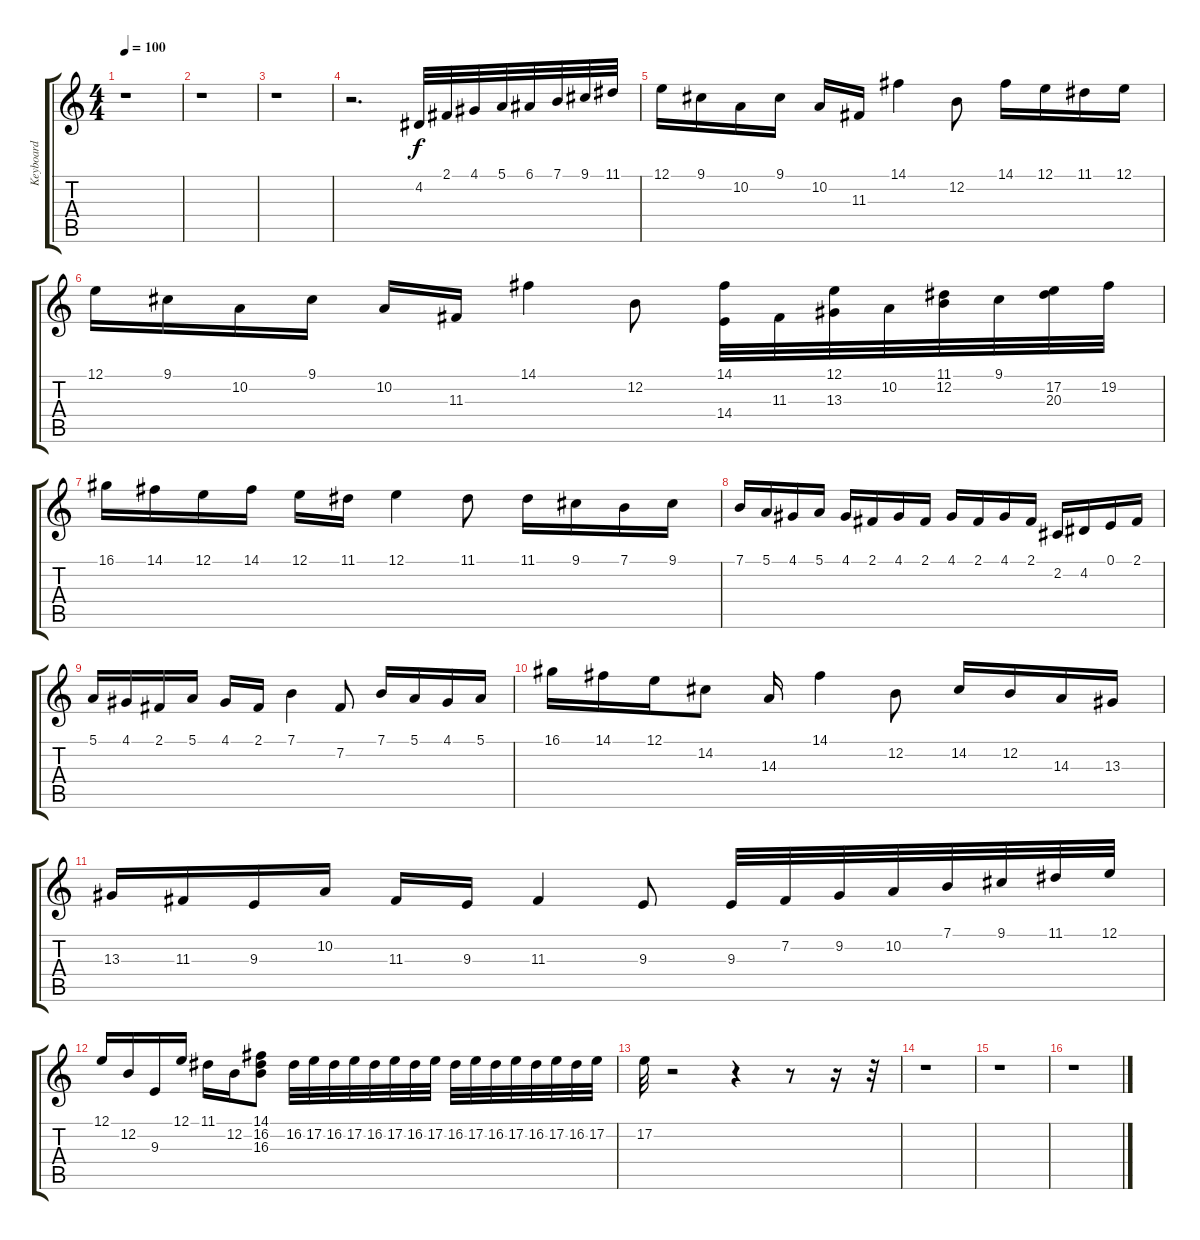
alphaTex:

\track ("Keyboard" "Keyboard") {instrument lead8bassandlead}
\staff {score tabs}
\tuning (E4 B3 G3 D3 A2 E2) {hide}
\ts (4 4)
\tempo 100
\clef g2
\ks c
r.1{dy f} |
r.1 |
r.1 |
r.2{d} 4.2.32 2.1.32 4.1.32 5.1.32 6.1.32 7.1.32 9.1.32 11.1.32 |
12.1.16 9.1.16 10.2.16 9.1.16 10.2.16 11.3.16 14.1.4 12.2.8 14.1.16 12.1.16 11.1.16 12.1.16 |
12.1.16 9.1.16 10.2.16 9.1.16 10.2.16 11.3.16 14.1.4 12.2.8 (14.1 14.4).32 11.3.32 (12.1 13.3).32 10.2.32 (11.1 12.2).32 9.1.32 (17.2 20.3).32 19.2.32 |
16.1.16 14.1.16 12.1.16 14.1.16 12.1.16 11.1.16 12.1.4 11.1.8 11.1.16 9.1.16 7.1.16 9.1.16 |
7.1.16 5.1.16 4.1.16 5.1.16 4.1.16 2.1.16 4.1.16 2.1.16 4.1.16 2.1.16 4.1.16 2.1.16 2.2.16 4.2.16 0.1.16 2.1.16 |
5.1.16 4.1.16 2.1.16 5.1.16 4.1.16 2.1.16 7.1.4 7.2.8 7.1.16 5.1.16 4.1.16 5.1.16 |
16.1.16 14.1.16 12.1.16 14.2.8 14.3.16 14.1.4 12.2.8 14.2.16 12.2.16 14.3.16 13.3.16 |
13.3.16 11.3.16 9.3.16 10.2.16 11.3.16 9.3.16 11.3.4 9.3.8 9.3.32 7.2.32 9.2.32 10.2.32 7.1.32 9.1.32 11.1.32 12.1.32 |
12.1.16 12.2.16 9.3.16 12.1.16 11.1.16 12.2.16 (14.1 16.2 16.3).8 16.2.32 17.2.32 16.2.32 17.2.32 16.2.32 17.2.32 16.2.32 17.2.32 16.2.32 17.2.32 16.2.32 17.2.32 16.2.32 17.2.32 16.2.32 17.2.32 |
17.2.32 r.2 r.4 r.8 r.16 r.32 |
r.1 |
r.1 |
r.1
